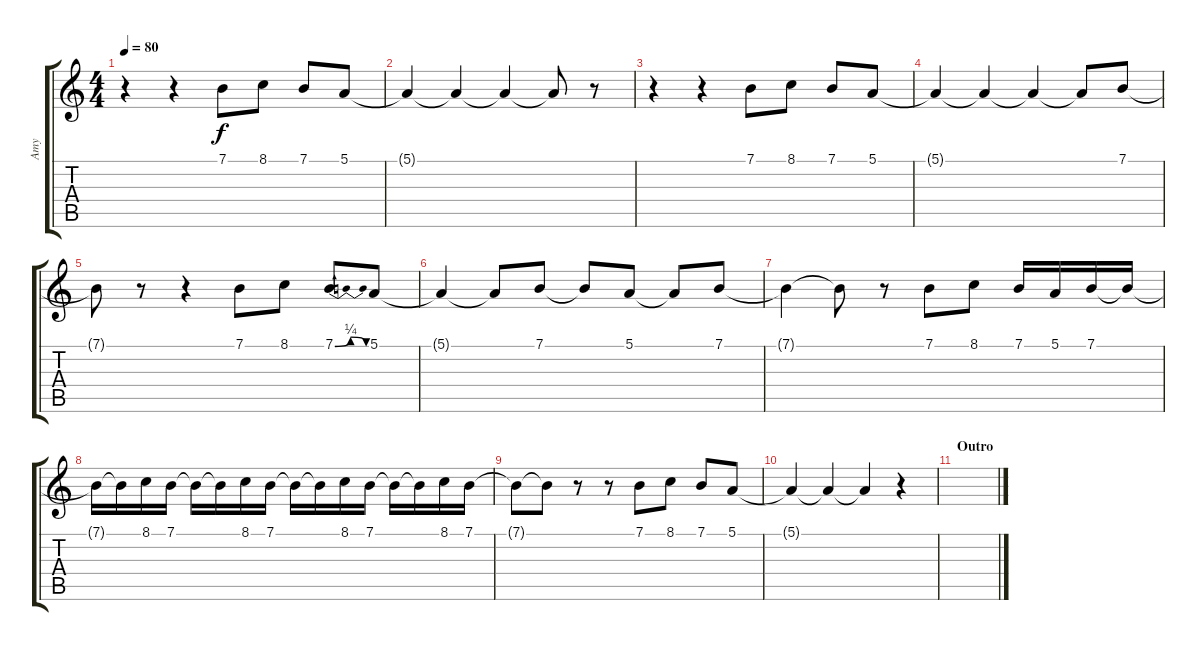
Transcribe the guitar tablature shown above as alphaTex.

\track ("Amy" "Amy") {instrument ocarina}
\staff {score tabs}
\tuning (E4 B3 G3 D3 A2 E2) {hide}
\ts (4 4)
\tempo 80
\clef g2
\ks c
r.4{dy f} r.4 7.1.8 8.1.8 7.1.8 5.1.8 |
5.1{t}.4 5.1{t}.4 5.1{t}.4 5.1{t}.8 r.8 |
r.4 r.4 7.1.8 8.1.8 7.1.8 5.1.8 |
5.1{t}.4 5.1{t}.4 5.1{t}.4 5.1{t}.8 7.1.8 |
7.1{t}.8 r.8 r.4 7.1.8 8.1.8 7.1{be (bendrelease 0 0 30 1 30 1 60 0)}.8 5.1.8 |
5.1{t}.4 5.1{t}.8 7.1.8 7.1{t}.8 5.1.8 5.1{t}.8 7.1.8 |
7.1{t}.4 7.1{t}.8 r.8 7.1.8 8.1.8 7.1.16 5.1.16 7.1.16 7.1{t}.16 |
7.1{t}.16 7.1{t}.16 8.1.16 7.1.16 7.1{t}.16 7.1{t}.16 8.1.16 7.1.16 7.1{t}.16 7.1{t}.16 8.1.16 7.1.16 7.1{t}.16 7.1{t}.16 8.1.16 7.1.16 |
7.1{t}.8 7.1{t}.8 r.8 r.8 7.1.8 8.1.8 7.1.8 5.1.8 |
5.1{t}.4 5.1{t}.4 5.1{t}.4 r.4 |
\section ("" "Outro")
